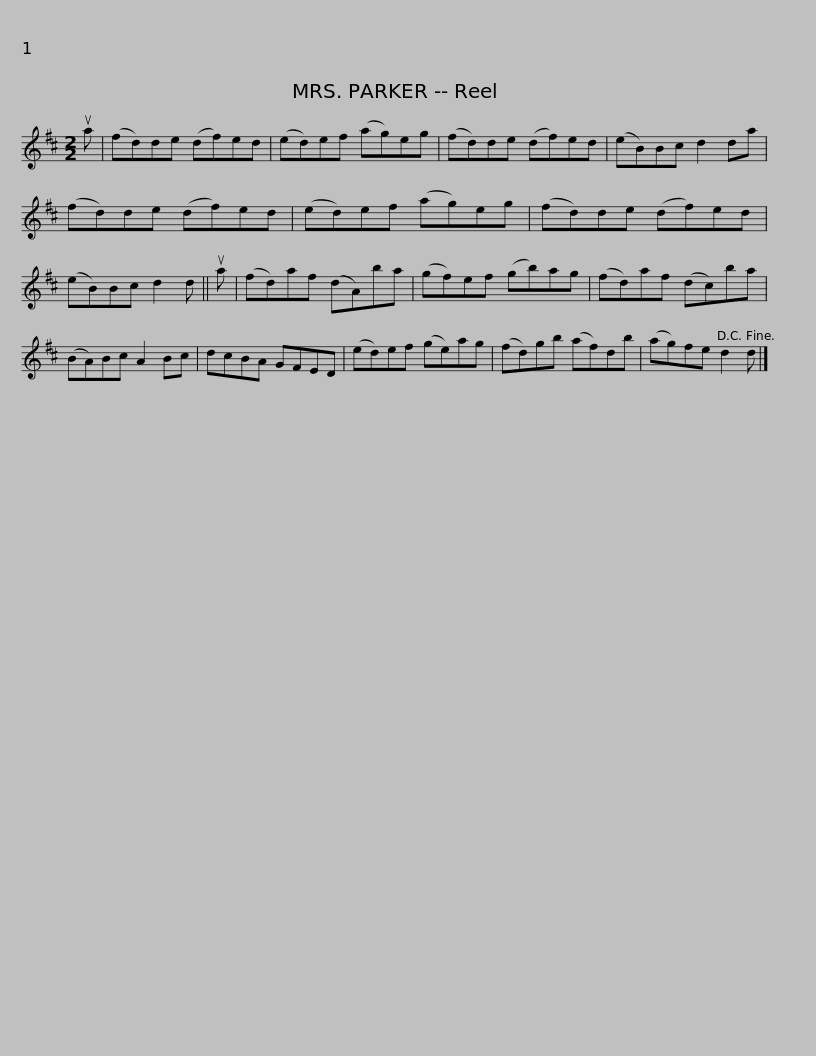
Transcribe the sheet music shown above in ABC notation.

X:1
L:1/8
M:2/2
I:linebreak $
K:D
V:1 treble
V:1
 ua | (fd)de (df)ed | (ed)ef (ag)eg | (fd)de (df)ed | (eB)Bc d2 da | %5
 (fd)de (df)ed |$ (ed)ef (ag)eg | (fd)de (df)ed | (eB)Bc d2 d || ua | %10
 (fd)af (dA)ba | (gf)ef (gb)ag |$ (fd)af (dc)ba | (BA)Bc A2 Bc | dcBA GFED | %15
 (ed)ef (ge)ag | (fd)gb (af)db |$ (ag)fe d2 d |] %18
